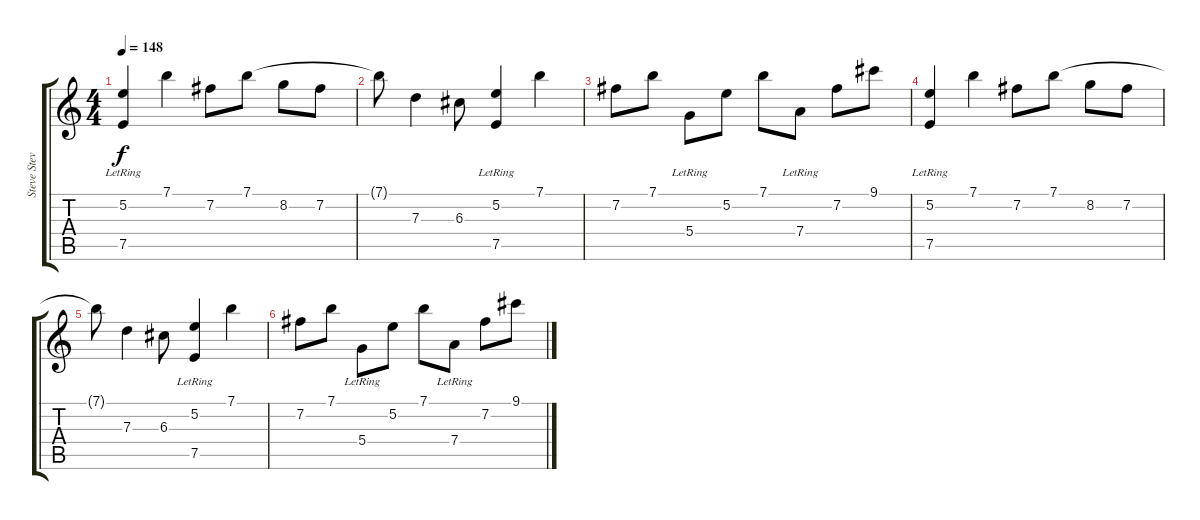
\track ("Steve Stevens" "Steve Stev") {instrument acousticguitarsteel}
\staff {score tabs}
\tuning (E4 B3 G3 D3 A2 E2) {hide}
\ts (4 4)
\tempo 148
\clef g2
\ks c
(5.2 7.5{lr}).4{dy f} 7.1.4 7.2.8 7.1.8 8.2.8 7.2.8 |
7.1{t}.8 7.3.4 6.3.8 (5.2 7.5{lr}).4 7.1.4 |
7.2.8 7.1.8 5.4{lr}.8 5.2.8 7.1.8 7.4{lr}.8 7.2.8 9.1.8 |
(5.2 7.5{lr}).4 7.1.4 7.2.8 7.1.8 8.2.8 7.2.8 |
7.1{t}.8 7.3.4 6.3.8 (5.2 7.5{lr}).4 7.1.4 |
7.2.8 7.1.8 5.4{lr}.8 5.2.8 7.1.8 7.4{lr}.8 7.2.8 9.1.8
